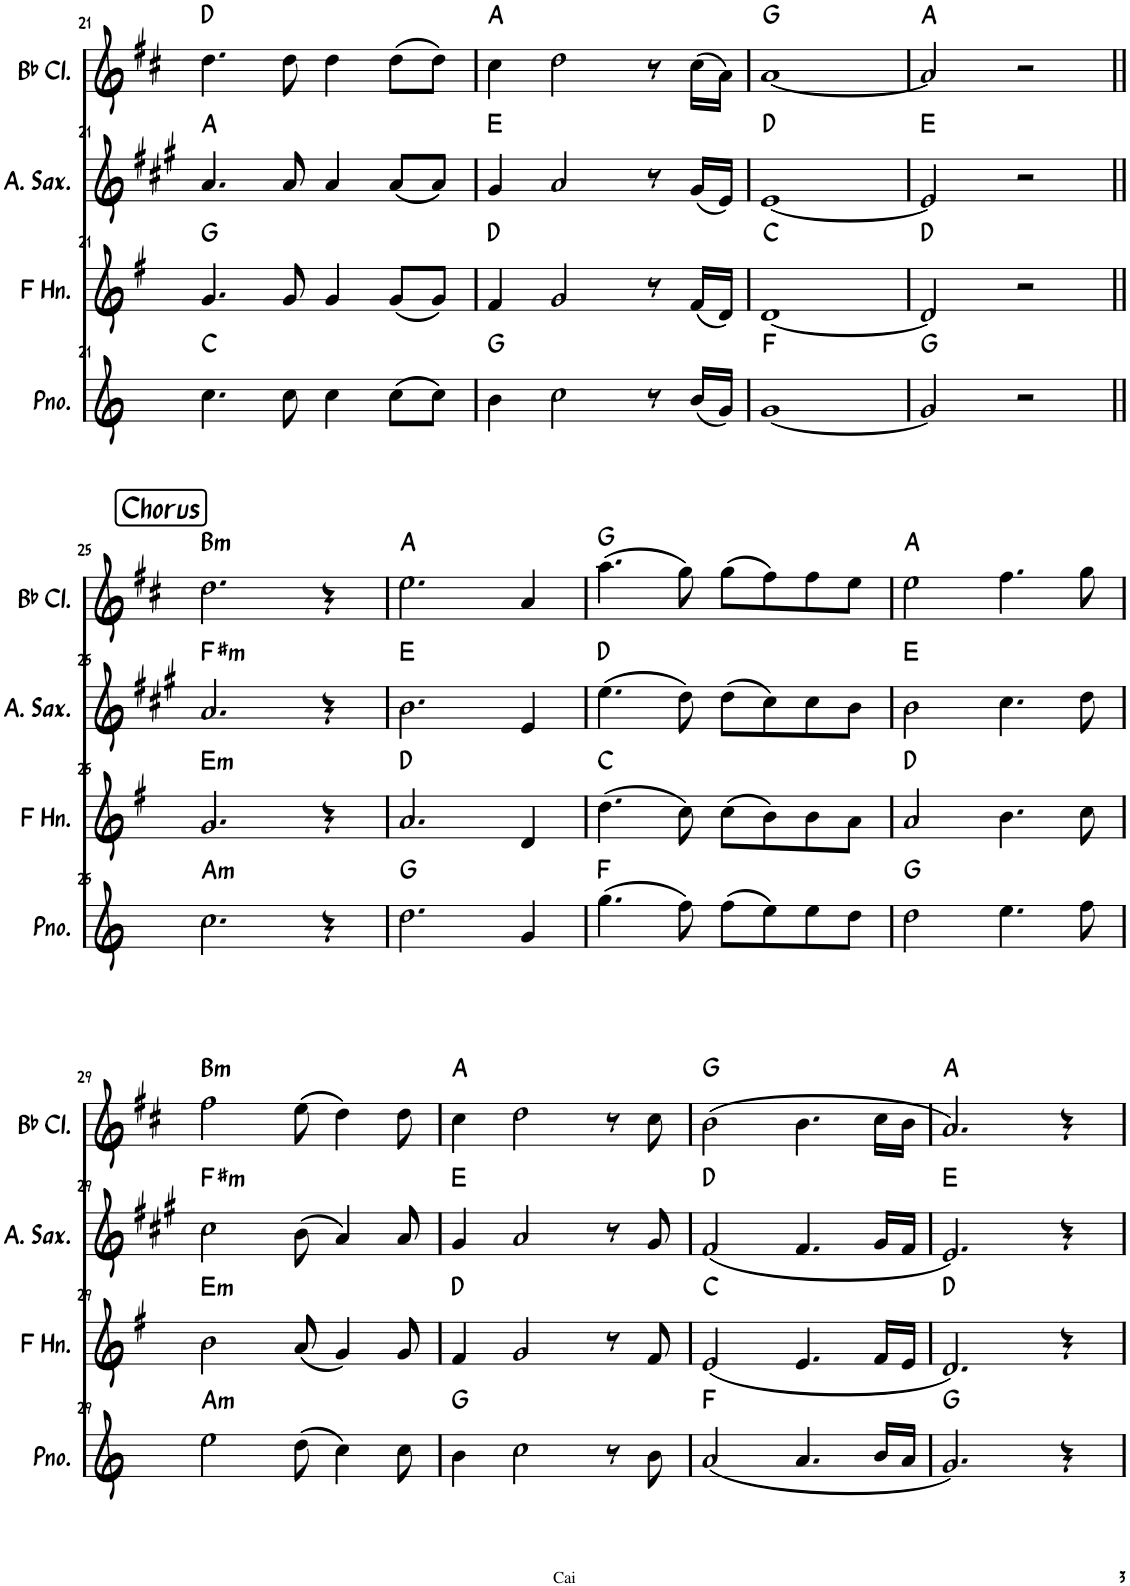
**kern	**harte	**kern	**harte	**kern	**harte	**kern	**harte
*part4	*part4	*part3	*part3	*part2	*part2	*part1	*part1
*staff4	*	*staff3	*	*staff2	*	*staff1	*
*I"钢琴	*	*I"F调圆号	*	*I"中音萨克斯	*	*I"降B调单簧管	*
!!LO:PB:g=z
*clefG2	*	*clefG2	*	*clefG2	*	*clefG2	*
*	*	*Trd4c7	*	*Trd5c9	*	*Trd1c2	*
*k[]	*	*k[f#]	*	*k[f#c#g#]	*	*k[f#c#]	*
*M4/4	*	*M4/4	*	*M4/4	*	*M4/4	*
=21	=21	=21	=21	=21	=21	=21	=21
4.cc\	C:maj	4.g/	G:maj	4.a/	A:maj	4.dd\	D:maj
8cc\	.	8g/	.	8a/	.	8dd\	.
4cc\	.	4g/	.	4a/	.	4dd\	.
(8cc\L	.	(8g/L	.	(8a/L	.	(8dd\L	.
8cc\J)	.	8g/J)	.	8a/J)	.	8dd\J)	.
=22	=22	=22	=22	=22	=22	=22	=22
4b\	G:maj	4f#/	D:maj	4g#/	E:maj	4cc#\	A:maj
2cc\	.	2g/	.	2a/	.	2dd\	.
8r	.	8r	.	8r	.	8r	.
(16b/LL	.	(16f#/LL	.	(16g#/LL	.	(16cc#\LL	.
16g/JJ)	.	16d/JJ)	.	16e/JJ)	.	16a\JJ)	.
=23	=23	=23	=23	=23	=23	=23	=23
[1g	F:maj	[1d	C:maj	[1e	D:maj	[1a	G:maj
=24	=24	=24	=24	=24	=24	=24	=24
2g/]	G:maj	2d/]	D:maj	2e/]	E:maj	2a/]	A:maj
2r	.	2r	.	2r	.	2r	.
!!LO:LB:g=z
!!LO:REH:place=s1:a:B:cj:fs=14:t=Chorus
=25||	=25||	=25||	=25||	=25||	=25||	=25||	=25||
!	!LO:H:kt=m	!	!LO:H:kt=m	!	!LO:H:kt=m	!	!LO:H:kt=m
2.cc\	A:min	2.g/	E:min	2.a/	F#:min	2.dd\	B:min
4r	.	4r	.	4r	.	4r	.
=26	=26	=26	=26	=26	=26	=26	=26
2.dd\	G:maj	2.a/	D:maj	2.b\	E:maj	2.ee\	A:maj
4g/	.	4d/	.	4e/	.	4a/	.
=27	=27	=27	=27	=27	=27	=27	=27
(4.gg\	F:maj	(4.dd\	C:maj	(4.ee\	D:maj	(4.aa\	G:maj
8ff\)	.	8cc\)	.	8dd\)	.	8gg\)	.
(8ff\L	.	(8cc\L	.	(8dd\L	.	(8gg\L	.
8ee\)	.	8b\)	.	8cc#\)	.	8ff#\)	.
8ee\	.	8b\	.	8cc#\	.	8ff#\	.
8dd\J	.	8a\J	.	8b\J	.	8ee\J	.
=28	=28	=28	=28	=28	=28	=28	=28
2dd\	G:maj	2a/	D:maj	2b\	E:maj	2ee\	A:maj
4.ee\	.	4.b\	.	4.cc#\	.	4.ff#\	.
8ff\	.	8cc\	.	8dd\	.	8gg\	.
!!LO:LB:g=z
=29	=29	=29	=29	=29	=29	=29	=29
!	!LO:H:kt=m	!	!LO:H:kt=m	!	!LO:H:kt=m	!	!LO:H:kt=m
2ee\	A:min	2b\	E:min	2cc#\	F#:min	2ff#\	B:min
(8dd\	.	(8a/	.	(8b\	.	(8ee\	.
4cc\)	.	4g/)	.	4a/)	.	4dd\)	.
8cc\	.	8g/	.	8a/	.	8dd\	.
=30	=30	=30	=30	=30	=30	=30	=30
4b\	G:maj	4f#/	D:maj	4g#/	E:maj	4cc#\	A:maj
2cc\	.	2g/	.	2a/	.	2dd\	.
8r	.	8r	.	8r	.	8r	.
8b\	.	8f#/	.	8g#/	.	8cc#\	.
=31	=31	=31	=31	=31	=31	=31	=31
(2a/	F:maj	(2e/	C:maj	(2f#/	D:maj	(2b\	G:maj
4.a/	.	4.e/	.	4.f#/	.	4.b\	.
16b/LL	.	16f#/LL	.	16g#/LL	.	16cc#\LL	.
16a/JJ	.	16e/JJ	.	16f#/JJ	.	16b\JJ	.
=32	=32	=32	=32	=32	=32	=32	=32
2.g/)	G:maj	2.d/)	D:maj	2.e/)	E:maj	2.a/)	A:maj
4r	.	4r	.	4r	.	4r	.
=	=	=	=	=	=	=	=
*-	*-	*-	*-	*-	*-	*-	*-
